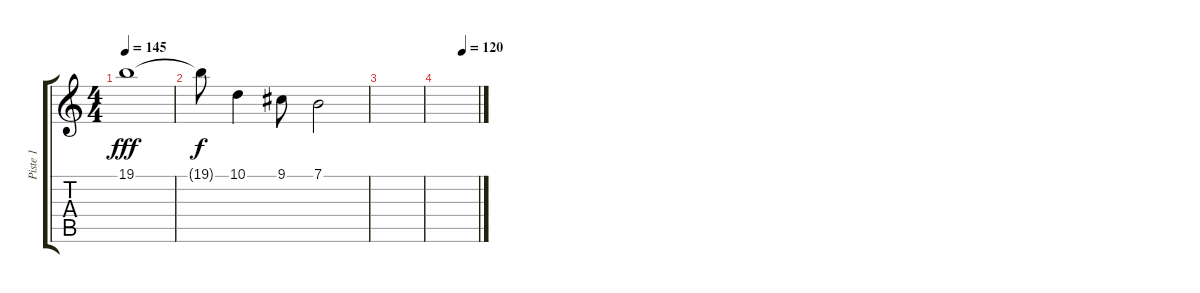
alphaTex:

\track ("Piste 1" "Piste 1") {instrument stringensemble1}
\staff {score tabs}
\tuning (E4 B3 G3 D3 A2 E2) {hide}
\ts (4 4)
\tempo 145
\clef g2
\ks c
19.1.1{dy fff} |
19.1{t}.8{dy f} 10.1.4 9.1.8 7.1.2 |
|
\tempo (120 0.625)
